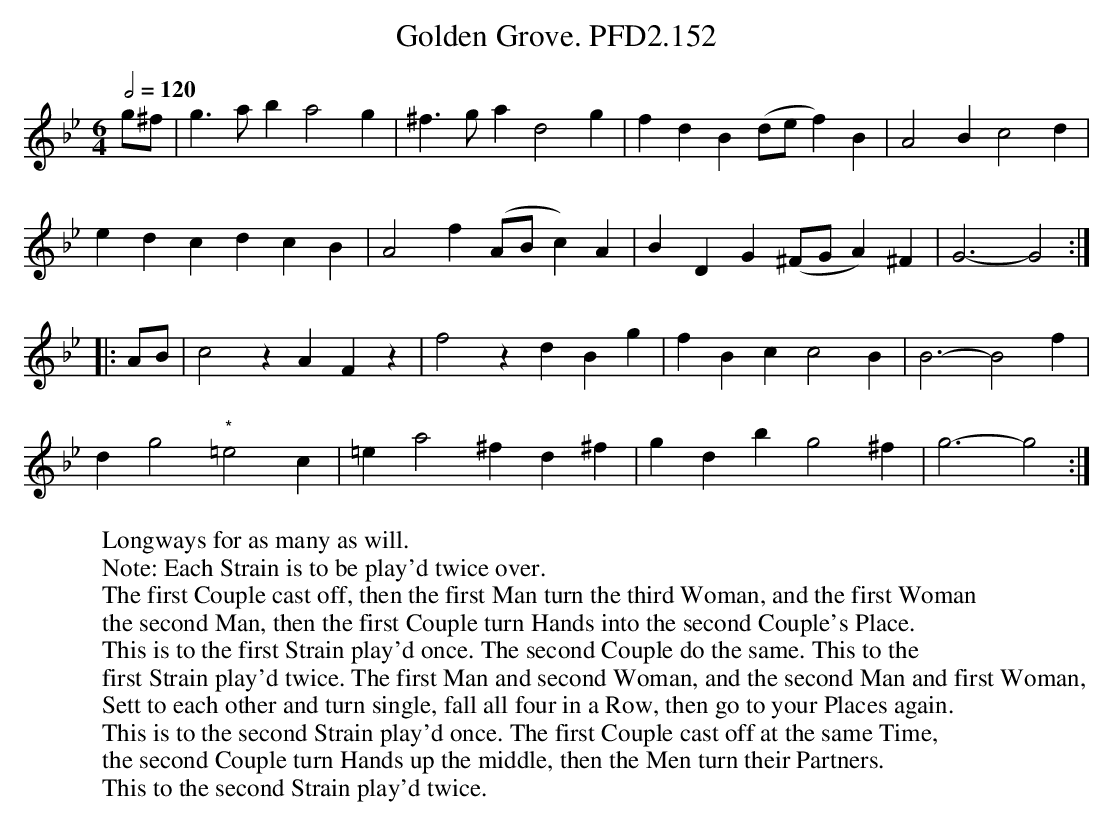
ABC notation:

X:1
T:Golden Grove. PFD2.152
M:6/4
L:1/4
W:Longways for as many as will.
W:Note: Each Strain is to be play'd twice over.
W:The first Couple cast off, then the first Man turn the third Woman, and the first Woman
W:the second Man, then the first Couple turn Hands into the second Couple's Place.
W:This is to the first Strain play'd once. The second Couple do the same. This to the
W:first Strain play'd twice. The first Man and second Woman, and the second Man and first Woman,
W:Sett to each other and turn single, fall all four in a Row, then go to your Places again.
W:This is to the second Strain play'd once. The first Couple cast off at the same Time,
W:the second Couple turn Hands up the middle, then the Men turn their Partners.
W:This to the second Strain play'd twice.
Q:2/4=120
K:Gm
g/^f/ | g>ab a2g | ^f>ga d2g | fdB (d/e/f)B | A2B c2d |
edc dcB | A2f (A/B/c)A | BDG (^F/G/A)^F | G3-G2 :|
|: A/B/ | c2z AFz | f2z dBg | fBc c2B | B3- B2 f |
dg2 "*"=e2c | =ea2 ^fd^f | gdb g2^f | g3- g2 :|
